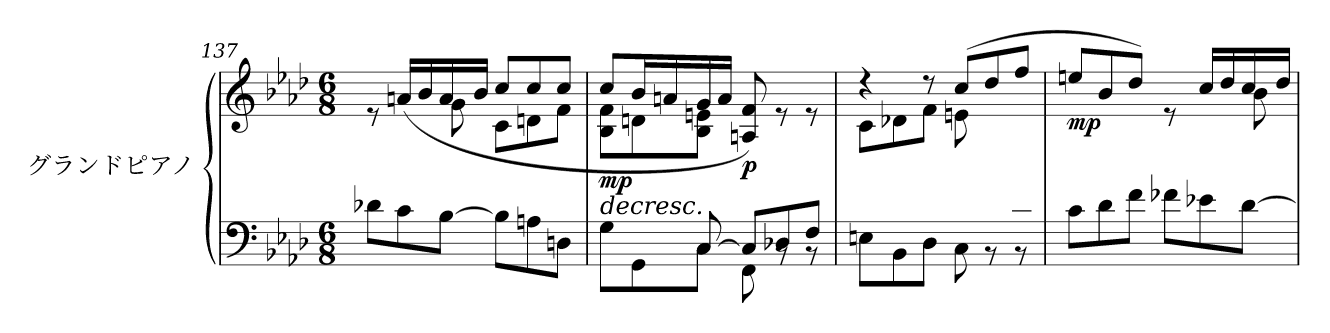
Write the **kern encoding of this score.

**kern	**kern	**dynam
*part1	*part1	*part1
*staff2	*staff1	*staff1/2
*I"グランドピアノ	*	*
*clefF4	*clefG2	*
*k[b-e-a-d-]	*k[b-e-a-d-]	*
*M6/8	*M6/8	*
=137	=137	=137
*	*^	*
8d-X\L	8re	4ryy	.
8c\	(>16an/LL	.	.
.	16b-/	.	.
[8B-\J	16a/	8g\	.
.	16b-/JJ	.	.
8B-\L]	8cc/L	8c\L	.
8An\	8cc/	8dn\	.
8Dn\J	8cc/J	8f\J	.
=138	=138	=138	=138
*^	*	*	*
!	!	!	!	!LO:HP:b
!	!	!	!	!LO:DY:n=1:b
4ryy	8G\L	8cc/L	8B-\ 8f\L	> mp
.	8GG\	16b-/L	8dn\	.
.	.	16an/	.	.
[8C/	8C\J	16g/	8B-\ 8en\J	.
.	.	16a/JJ	.	.
!	!	!	!	!LO:DY:n=2:b
8C/L]	8FF\	8An/ 8f/)	4.ryy	p
8D-X/	8rBB	8re	.	.
8F/J	8rBB	8re	.	.
=139	=139	=139	=139	=139
2ryy	8En\L	4r	(>8c\L	.
.	8BB-\	.	8d-X\	.
.	8D-\J	8r	8f\J	.
.	8C\	(>8cc/L	8en\L	.
8B-/	8r	8dd-/	4ryy	.
8d-/J)	8r	8ff/J	.	]
!!LO:LB:g=z	!!
=140	=140	=140	=140	=140
!	!	!	!	!LO:DY:b
*v	*v	*	*	*
8c\L	8een/L	4.ryy	mp
8d-\	8b-/	.	.
8f\J	8dd-/J)	.	.
8f-X\L	8re	4ryy	.
8e-X\	16cc/LL	.	.
.	16dd-/	.	.
[8d-\J	16cc/	8b-\	.
.	16dd-/JJ	.	.
*	*v	*v	*
=	=	=
*-	*-	*-
